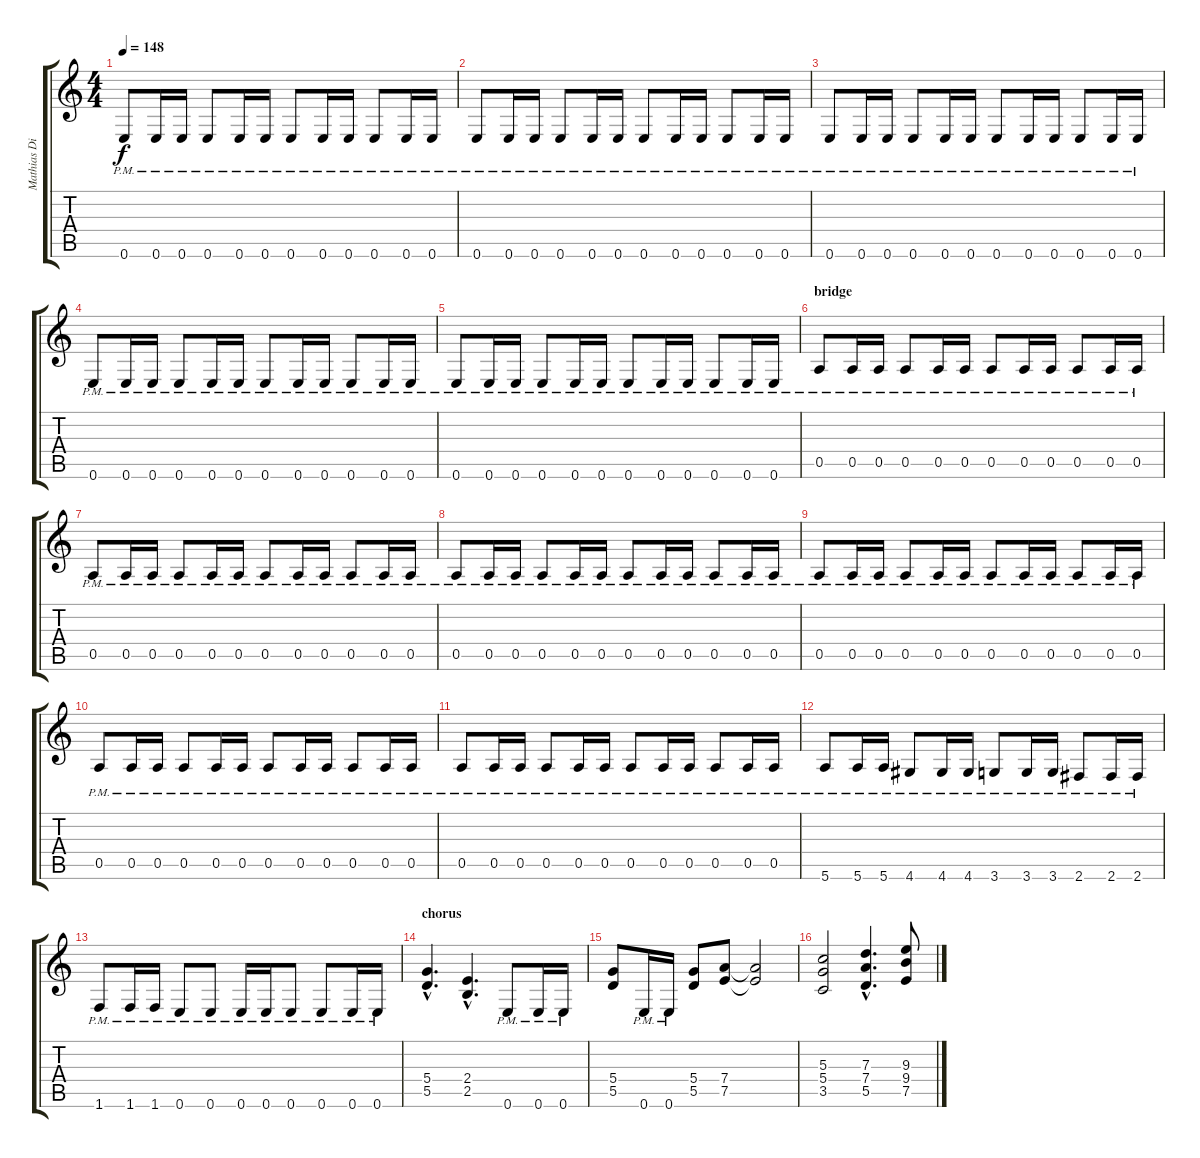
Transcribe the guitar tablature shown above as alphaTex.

\track ("Mathias Dieth" "Mathias Di") {instrument distortionguitar}
\staff {score tabs}
\tuning (E4 B3 G3 D3 A2 E2) {hide}
\ts (4 4)
\tempo 148
\clef g2
\ks c
0.6{pm}.8{dy f} 0.6{pm}.16 0.6{pm}.16 0.6{pm}.8 0.6{pm}.16 0.6{pm}.16 0.6{pm}.8 0.6{pm}.16 0.6{pm}.16 0.6{pm}.8 0.6{pm}.16 0.6{pm}.16 |
0.6{pm}.8 0.6{pm}.16 0.6{pm}.16 0.6{pm}.8 0.6{pm}.16 0.6{pm}.16 0.6{pm}.8 0.6{pm}.16 0.6{pm}.16 0.6{pm}.8 0.6{pm}.16 0.6{pm}.16 |
0.6{pm}.8 0.6{pm}.16 0.6{pm}.16 0.6{pm}.8 0.6{pm}.16 0.6{pm}.16 0.6{pm}.8 0.6{pm}.16 0.6{pm}.16 0.6{pm}.8 0.6{pm}.16 0.6{pm}.16 |
0.6{pm}.8 0.6{pm}.16 0.6{pm}.16 0.6{pm}.8 0.6{pm}.16 0.6{pm}.16 0.6{pm}.8 0.6{pm}.16 0.6{pm}.16 0.6{pm}.8 0.6{pm}.16 0.6{pm}.16 |
0.6{pm}.8 0.6{pm}.16 0.6{pm}.16 0.6{pm}.8 0.6{pm}.16 0.6{pm}.16 0.6{pm}.8 0.6{pm}.16 0.6{pm}.16 0.6{pm}.8 0.6{pm}.16 0.6{pm}.16 |
\section ("" "bridge")
0.5{pm}.8 0.5{pm}.16 0.5{pm}.16 0.5{pm}.8 0.5{pm}.16 0.5{pm}.16 0.5{pm}.8 0.5{pm}.16 0.5{pm}.16 0.5{pm}.8 0.5{pm}.16 0.5{pm}.16 |
0.5{pm}.8 0.5{pm}.16 0.5{pm}.16 0.5{pm}.8 0.5{pm}.16 0.5{pm}.16 0.5{pm}.8 0.5{pm}.16 0.5{pm}.16 0.5{pm}.8 0.5{pm}.16 0.5{pm}.16 |
0.5{pm}.8 0.5{pm}.16 0.5{pm}.16 0.5{pm}.8 0.5{pm}.16 0.5{pm}.16 0.5{pm}.8 0.5{pm}.16 0.5{pm}.16 0.5{pm}.8 0.5{pm}.16 0.5{pm}.16 |
0.5{pm}.8 0.5{pm}.16 0.5{pm}.16 0.5{pm}.8 0.5{pm}.16 0.5{pm}.16 0.5{pm}.8 0.5{pm}.16 0.5{pm}.16 0.5{pm}.8 0.5{pm}.16 0.5{pm}.16 |
0.5{pm}.8 0.5{pm}.16 0.5{pm}.16 0.5{pm}.8 0.5{pm}.16 0.5{pm}.16 0.5{pm}.8 0.5{pm}.16 0.5{pm}.16 0.5{pm}.8 0.5{pm}.16 0.5{pm}.16 |
0.5{pm}.8 0.5{pm}.16 0.5{pm}.16 0.5{pm}.8 0.5{pm}.16 0.5{pm}.16 0.5{pm}.8 0.5{pm}.16 0.5{pm}.16 0.5{pm}.8 0.5{pm}.16 0.5{pm}.16 |
5.6{pm}.8 5.6{pm}.16 5.6{pm}.16 4.6{pm}.8 4.6{pm}.16 4.6{pm}.16 3.6{pm}.8 3.6{pm}.16 3.6{pm}.16 2.6{pm}.8 2.6{pm}.16 2.6{pm}.16 |
1.6{pm}.8 1.6{pm}.16 1.6{pm}.16 0.6{pm}.8 0.6{pm}.8 0.6{pm}.16 0.6{pm}.16 0.6{pm}.8 0.6{pm}.8 0.6{pm}.16 0.6{pm}.16 |
\section ("" "chorus")
(5.4{hac} 5.5{hac}).4{d} (2.4{hac} 2.5{hac}).4{d} 0.6{pm}.8 0.6{pm}.16 0.6{pm}.16 |
(5.4 5.5).8 0.6{pm}.16 0.6{pm}.16 (5.4 5.5).8 (7.4 7.5).8 (7.4{t} 7.5{t}).2 |
(5.3 5.4 3.5).2 (7.3{hac} 7.4{hac} 5.5{hac}).4{d} (9.3 9.4 7.5).8
